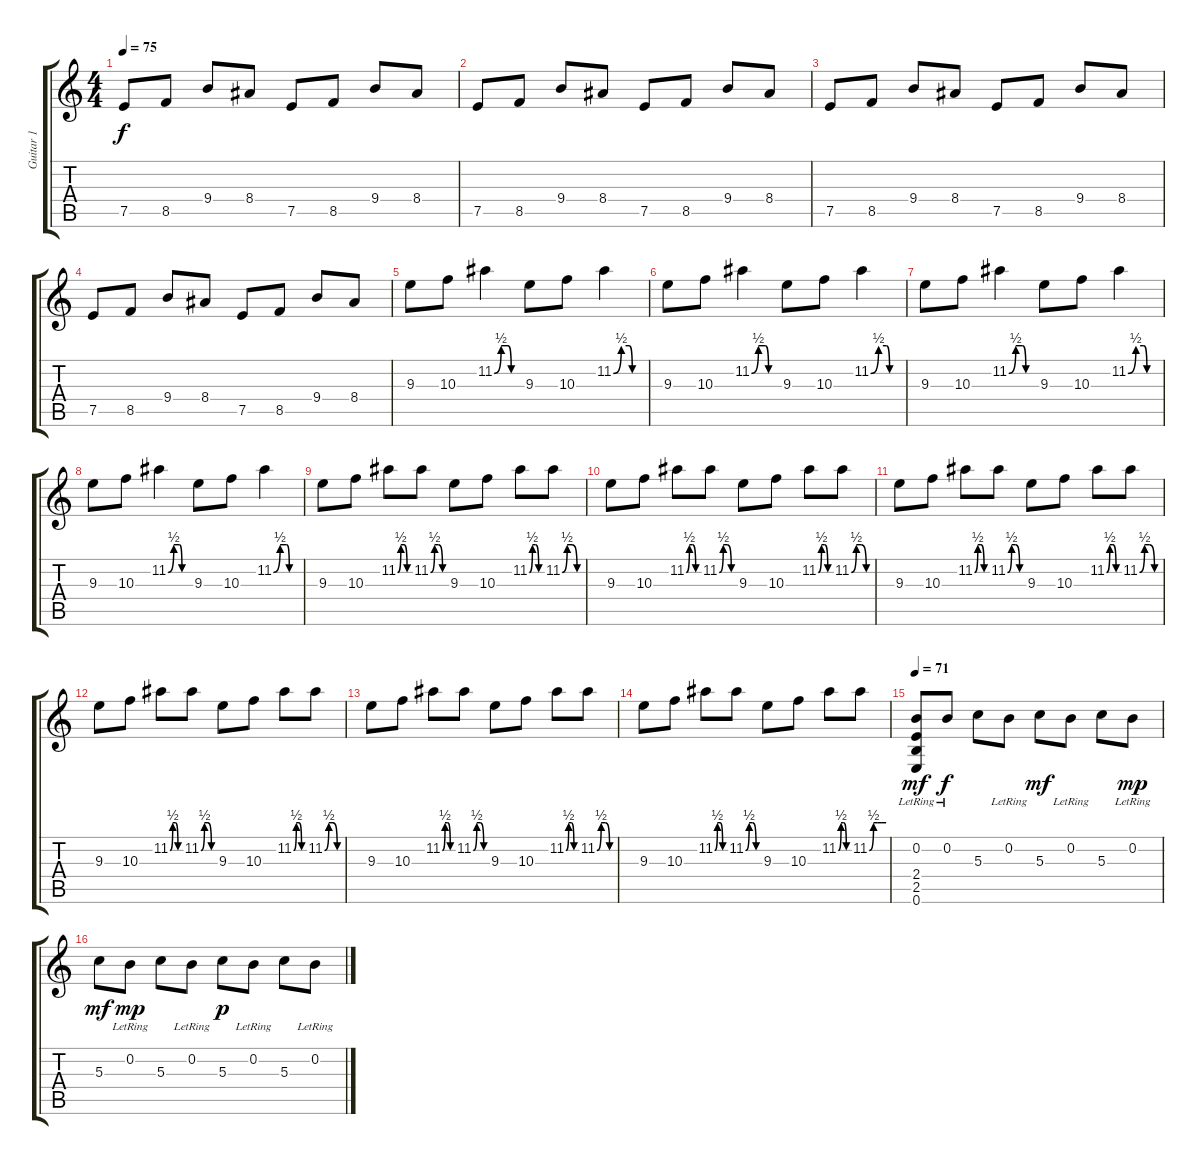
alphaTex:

\track ("Guitar 1" "Guitar 1") {instrument overdrivenguitar}
\staff {score tabs}
\tuning (E4 B3 G3 D3 A2 E2) {hide}
\ts (4 4)
\tempo 75
\clef g2
\ks c
7.5.8{dy f} 8.5.8 9.4.8 8.4.8 7.5.8 8.5.8 9.4.8 8.4.8 |
7.5.8 8.5.8 9.4.8 8.4.8 7.5.8 8.5.8 9.4.8 8.4.8 |
7.5.8 8.5.8 9.4.8 8.4.8 7.5.8 8.5.8 9.4.8 8.4.8 |
7.5.8 8.5.8 9.4.8 8.4.8 7.5.8 8.5.8 9.4.8 8.4.8 |
9.3.8 10.3.8 11.2{be (custom 0 0 15 2 30 2 37 0 45 0 60 0)}.4 9.3.8 10.3.8 11.2{be (custom 0 0 15 2 30 2 36 0 45 0 60 0)}.4 |
9.3.8 10.3.8 11.2{be (custom 0 0 15 2 30 2 37 0 45 0 60 0)}.4 9.3.8 10.3.8 11.2{be (custom 0 0 15 2 30 2 36 0 45 0 60 0)}.4 |
9.3.8 10.3.8 11.2{be (custom 0 0 15 2 30 2 37 0 45 0 60 0)}.4 9.3.8 10.3.8 11.2{be (custom 0 0 15 2 30 2 36 0 45 0 60 0)}.4 |
9.3.8 10.3.8 11.2{be (custom 0 0 15 2 30 2 37 0 45 0 60 0)}.4 9.3.8 10.3.8 11.2{be (custom 0 0 15 2 30 2 36 0 45 0 60 0)}.4 |
9.3.8 10.3.8 11.2{be (custom 0 0 15 2 30 2 45 0 60 0)}.8 11.2{be (custom 0 0 15 2 30 2 45 0 60 0)}.8 9.3.8 10.3.8 11.2{be (custom 0 0 15 2 30 2 45 0 60 0)}.8 11.2{be (custom 0 0 15 2 30 2 45 0 60 0)}.8 |
9.3.8 10.3.8 11.2{be (custom 0 0 15 2 30 2 45 0 60 0)}.8 11.2{be (custom 0 0 15 2 30 2 45 0 60 0)}.8 9.3.8 10.3.8 11.2{be (custom 0 0 15 2 30 2 45 0 60 0)}.8 11.2{be (custom 0 0 15 2 30 2 45 0 60 0)}.8 |
9.3.8 10.3.8 11.2{be (custom 0 0 15 2 30 2 45 0 60 0)}.8 11.2{be (custom 0 0 15 2 30 2 45 0 60 0)}.8 9.3.8 10.3.8 11.2{be (custom 0 0 15 2 30 2 45 0 60 0)}.8 11.2{be (custom 0 0 15 2 30 2 45 0 60 0)}.8 |
9.3.8 10.3.8 11.2{be (custom 0 0 15 2 30 2 45 0 60 0)}.8 11.2{be (custom 0 0 15 2 30 2 45 0 60 0)}.8 9.3.8 10.3.8 11.2{be (custom 0 0 15 2 30 2 45 0 60 0)}.8 11.2{be (custom 0 0 15 2 30 2 45 0 60 0)}.8 |
9.3.8 10.3.8 11.2{be (custom 0 0 15 2 30 2 45 0 60 0)}.8 11.2{be (custom 0 0 15 2 30 2 45 0 60 0)}.8 9.3.8 10.3.8 11.2{be (custom 0 0 15 2 30 2 45 0 60 0)}.8 11.2{be (custom 0 0 15 2 30 2 45 0 60 0)}.8 |
9.3.8 10.3.8 11.2{be (custom 0 0 15 2 30 2 45 0 60 0)}.8 11.2{be (custom 0 0 15 2 30 2 45 0 60 0)}.8 9.3.8 10.3.8 11.2{be (custom 0 0 15 2 30 2 45 0 60 0)}.8 11.2{be (custom 0 0 15 2 30 2 45 2 60 2)}.8 |
\tempo 71
(0.2 2.4{lr} 2.5{lr} 0.6{lr}).8{dy mf} 0.2{lr}.8{dy f} 5.3.8 0.2{lr}.8 5.3.8{dy mf} 0.2{lr}.8 5.3.8 0.2{lr}.8{dy mp} |
5.3.8{dy mf} 0.2{lr}.8{dy mp} 5.3.8 0.2{lr}.8 5.3.8{dy p} 0.2{lr}.8 5.3.8 0.2{lr}.8
